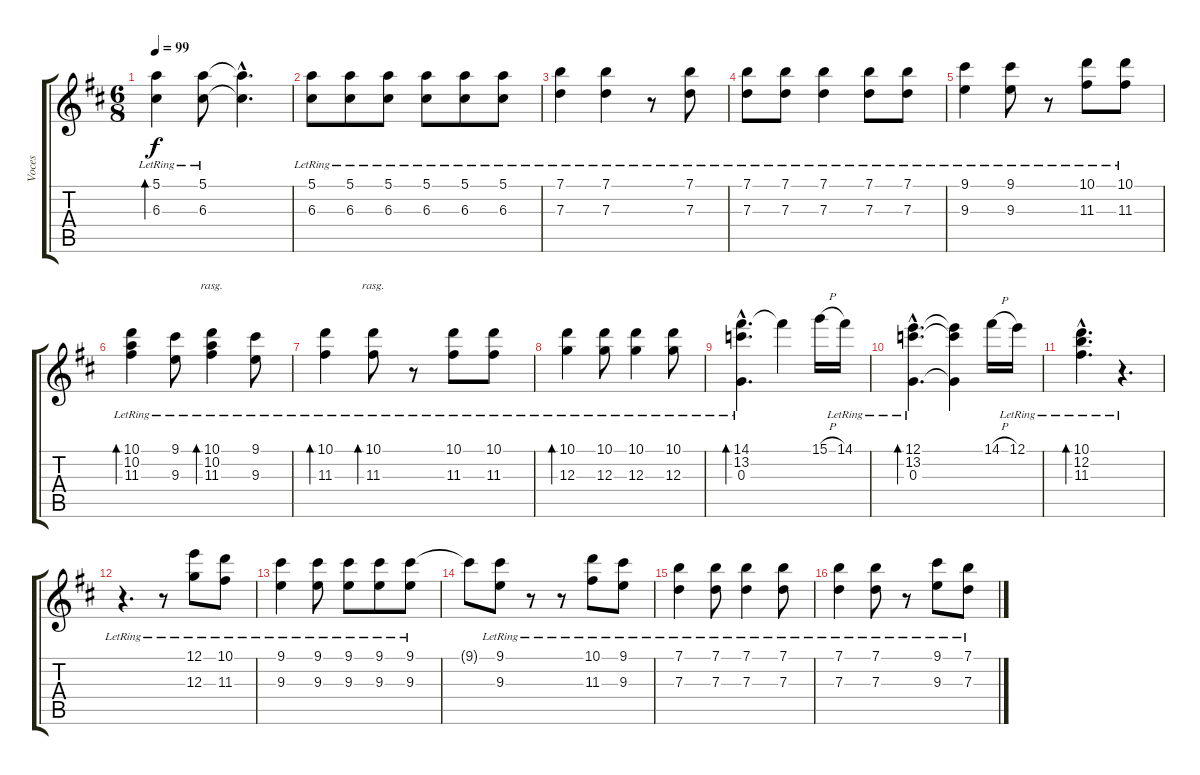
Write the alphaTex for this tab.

\track ("Voces" "Voces") {instrument acousticguitarnylon}
\staff {score tabs}
\tuning (E4 B3 G3 D3 A2 E2) {hide}
\ts (6 8)
\tempo 99
\clef g2
\ks bminor
(5.1{lr} 6.3{lr}).4{bd 60 dy f} (5.1{lr} 6.3).8 (5.1{hac t} 6.3{hac t}).4{d} |
(5.1{lr} 6.3).8 (5.1{lr} 6.3).8 (5.1{lr} 6.3).8 (5.1{lr} 6.3).8 (5.1{lr} 6.3).8 (5.1{lr} 6.3).8 |
(7.1{lr} 7.3).4 (7.1{lr} 7.3).4 r.8 (7.1{lr} 7.3).8 |
(7.1{lr} 7.3).8 (7.1{lr} 7.3).8 (7.1{lr} 7.3).4 (7.1{lr} 7.3).8 (7.1{lr} 7.3).8 |
(9.1{lr} 9.3).4 (9.1{lr} 9.3).8 r.8 (10.1{lr} 11.3).8 (10.1{lr} 11.3).8 |
(10.1{lr} 10.2 11.3{lr}).4{bd 60} (9.1{lr} 9.3).8 (10.1{lr} 10.2 11.3).4{bd 120 rasg ii} (9.1{lr} 9.3).8 |
(10.1{lr} 11.3{lr}).4{bd 60} (10.1{lr} 11.3).8{bd 120 rasg ii} r.8 (10.1{lr} 11.3).8 (10.1{lr} 11.3).8 |
(10.1{lr} 12.3).4{bd 60} (10.1{lr} 12.3).8 (10.1{lr} 12.3).4 (10.1{lr} 12.3).8 |
(14.1{hac lr} 13.2{hac lr} 0.3{hac lr}).4{d bd 60} 14.1{t}.4 15.1{h}.16 14.1{lr}.16 |
(12.1{hac lr} 13.2{hac lr} 0.3{hac lr}).4{d bd 60} (12.1{t} 13.2{t} 0.3{t}).4 14.1{h}.16 12.1{lr}.16 |
(10.1{hac} 12.2{hac lr} 11.3{hac}).4{d bd 60} r.4{d} |
r.4{d} r.8 (12.1{lr} 12.3).8 (10.1{lr} 11.3).8 |
(9.1{lr} 9.3).4 (9.1{lr} 9.3).8 (9.1{lr} 9.3).8 (9.1{lr} 9.3).8 (9.1{lr} 9.3).8 |
9.1{t}.8 (9.1{lr} 9.3).8 r.8 r.8 (10.1{lr} 11.3).8 (9.1{lr} 9.3).8 |
(7.1{lr} 7.3).4 (7.1{lr} 7.3).8 (7.1{lr} 7.3).4 (7.1{lr} 7.3).8 |
(7.1{lr} 7.3).4 (7.1{lr} 7.3).8 r.8 (9.1{lr} 9.3).8 (7.1{lr} 7.3).8
